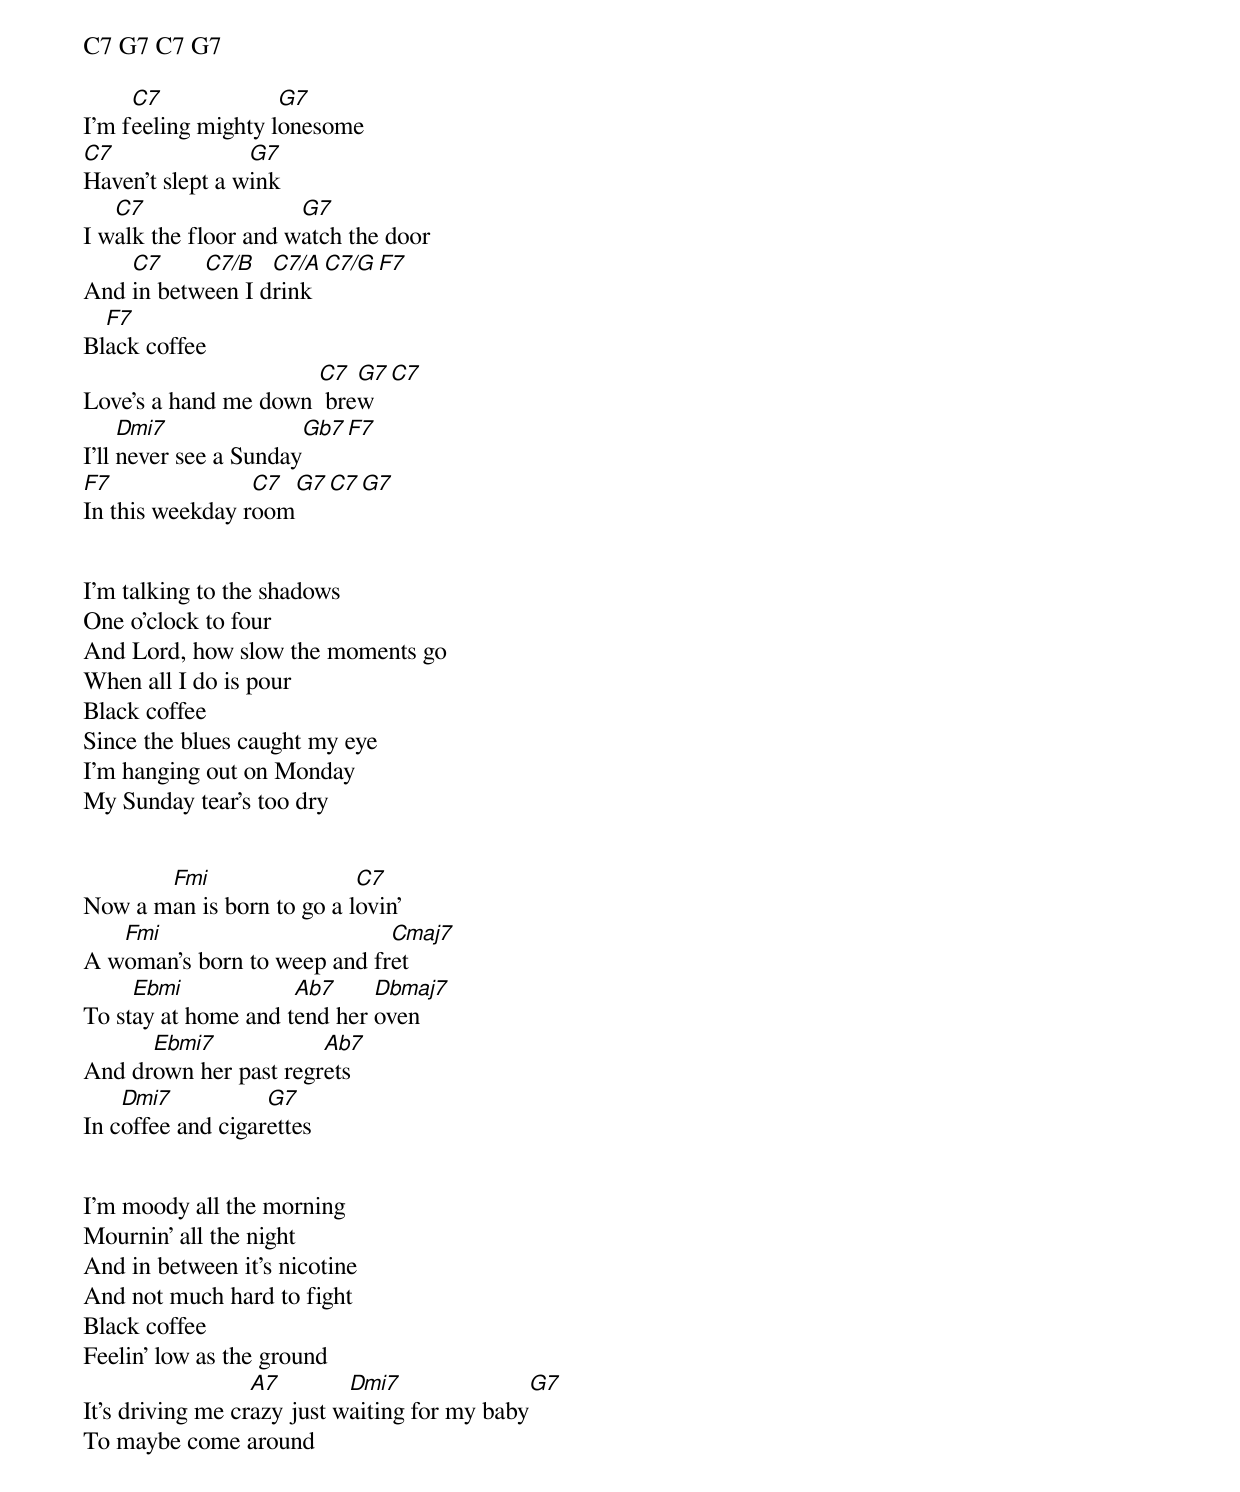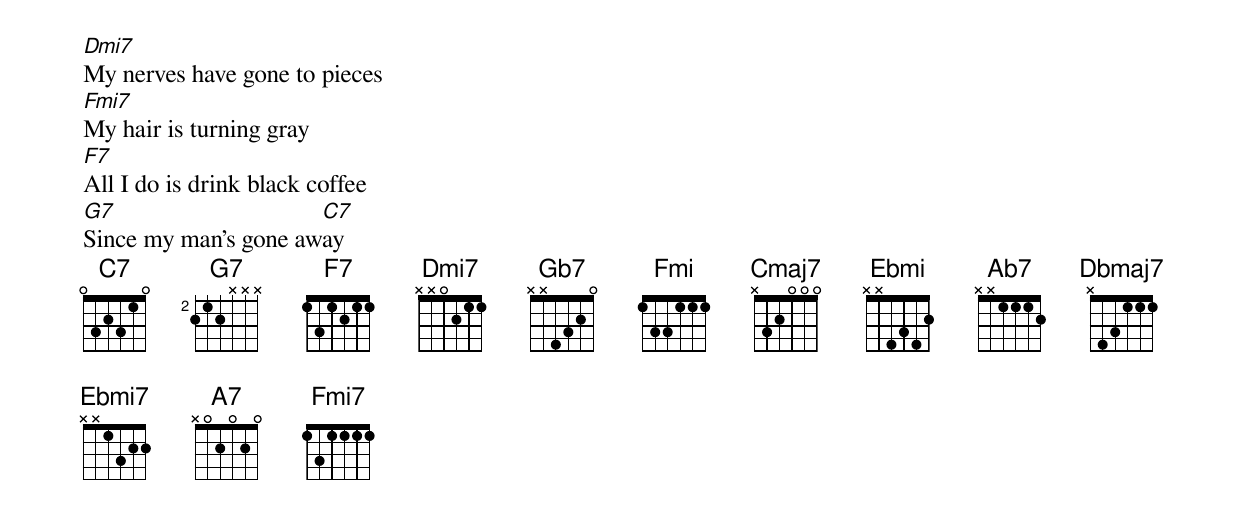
G7 = 323xxx

C7 G7 C7 G7

     C7             G7
I'm feeling mighty lonesome
C7               G7
Haven't slept a wink
   C7                 G7
I walk the floor and watch the door
    C7     C7/B   C7/A C7/G  F7
And in between I drink
  F7
Black coffee
                      C7  G7 C7
Love's a hand me down  brew
     Dmi7                Gb7 F7
I'll never see a Sunday
F7               C7  G7 C7 G7
In this weekday room


I'm talking to the shadows
One o'clock to four
And Lord, how slow the moments go
When all I do is pour
Black coffee
Since the blues caught my eye
I'm hanging out on Monday
My Sunday tear's too dry


       Fmi                 C7
Now a man is born to go a lovin'
   Fmi                       Cmaj7
A woman's born to weep and fret
     Ebmi            Ab7     Dbmaj7
To stay at home and tend her oven
      Ebmi7            Ab7
And drown her past regrets
    Dmi7           G7
In coffee and cigarettes


I'm moody all the morning
Mournin' all the night
And in between it's nicotine
And not much hard to fight
Black coffee
Feelin' low as the ground
                  A7        Dmi7               G7
It's driving me crazy just waiting for my baby
To maybe come around

Dmi7
My nerves have gone to pieces
Fmi7
My hair is turning gray
F7
All I do is drink black coffee
G7                    C7
Since my man's gone away
